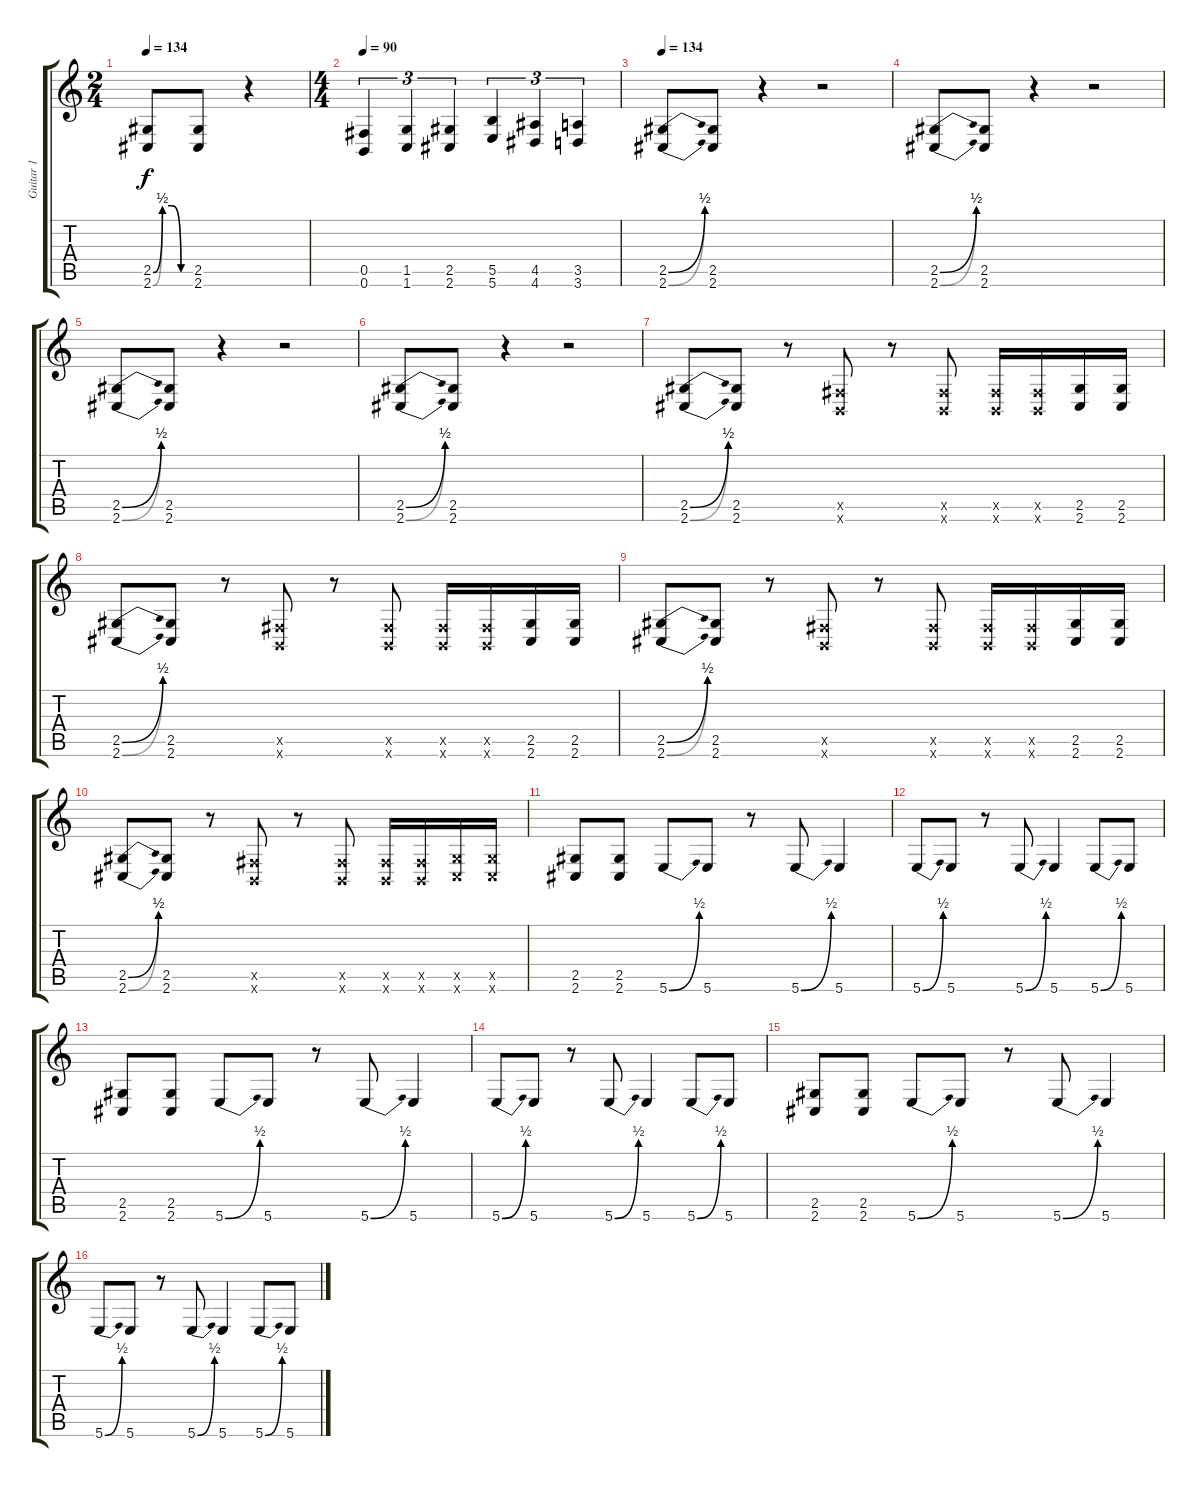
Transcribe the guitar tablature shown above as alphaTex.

\track ("Guitar 1 " "Guitar 1 ") {instrument overdrivenguitar}
\staff {score tabs}
\tuning (Db4 Ab3 E3 B2 Gb2 B1) {hide}
\ts (2 4)
\tempo 134
\clef g2
\ks c
(2.5{be (custom 0 0 15 2 30 2 45 0 60 0)} 2.6{be (custom 0 0 15 2 30 2 45 0 60 0)}).8{dy f} (2.5 2.6).8 r.4 |
\ts (4 4)
\tempo 80
\tempo 90
(0.5 0.6).4{tu (3 2)} (1.5 1.6).4{tu (3 2)} (2.5 2.6).4{tu (3 2)} (5.5 5.6).4{tu (3 2)} (4.5 4.6).4{tu (3 2)} (3.5 3.6).4{tu (3 2)} |
\tempo 134
(2.5{be (bend 0 0 60 2)} 2.6{be (bend 0 0 60 2)}).8 (2.5 2.6).8 r.4 r.2 |
(2.5{be (bend 0 0 60 2)} 2.6{be (bend 0 0 60 2)}).8 (2.5 2.6).8 r.4 r.2 |
(2.5{be (bend 0 0 60 2)} 2.6{be (bend 0 0 60 2)}).8 (2.5 2.6).8 r.4 r.2 |
(2.5{be (bend 0 0 60 2)} 2.6{be (bend 0 0 60 2)}).8 (2.5 2.6).8 r.4 r.2 |
(2.5{be (bend 0 0 60 2)} 2.6{be (bend 0 0 60 2)}).8 (2.5 2.6).8 r.8 (0.5{x} 0.6{x}).8 r.8 (0.5{x} 0.6{x}).8 (0.5{x} 0.6{x}).16 (0.5{x} 0.6{x}).16 (2.5 2.6).16 (2.5 2.6).16 |
(2.5{be (bend 0 0 60 2)} 2.6{be (bend 0 0 60 2)}).8 (2.5 2.6).8 r.8 (0.5{x} 0.6{x}).8 r.8 (0.5{x} 0.6{x}).8 (0.5{x} 0.6{x}).16 (0.5{x} 0.6{x}).16 (2.5 2.6).16 (2.5 2.6).16 |
(2.5{be (bend 0 0 60 2)} 2.6{be (bend 0 0 60 2)}).8 (2.5 2.6).8 r.8 (0.5{x} 0.6{x}).8 r.8 (0.5{x} 0.6{x}).8 (0.5{x} 0.6{x}).16 (0.5{x} 0.6{x}).16 (2.5 2.6).16 (2.5 2.6).16 |
(2.5{be (bend 0 0 60 2)} 2.6{be (bend 0 0 60 2)}).8 (2.5 2.6).8 r.8 (0.5{x} 0.6{x}).8 r.8 (0.5{x} 0.6{x}).8 (0.5{x} 0.6{x}).16 (0.5{x} 0.6{x}).16 (2.5{x} 2.6{x}).16 (2.5{x} 2.6{x}).16 |
(2.5 2.6).8 (2.5 2.6).8 5.6{be (bend 0 0 60 2)}.8 5.6.8 r.8 5.6{be (bend 0 0 60 2)}.8 5.6.4 |
5.6{be (bend 0 0 60 2)}.8 5.6.8 r.8 5.6{be (bend 0 0 60 2)}.8 5.6.4 5.6{be (bend 0 0 60 2)}.8 5.6.8 |
(2.5 2.6).8 (2.5 2.6).8 5.6{be (bend 0 0 60 2)}.8 5.6.8 r.8 5.6{be (bend 0 0 60 2)}.8 5.6.4 |
5.6{be (bend 0 0 60 2)}.8 5.6.8 r.8 5.6{be (bend 0 0 60 2)}.8 5.6.4 5.6{be (bend 0 0 60 2)}.8 5.6.8 |
(2.5 2.6).8 (2.5 2.6).8 5.6{be (bend 0 0 60 2)}.8 5.6.8 r.8 5.6{be (bend 0 0 60 2)}.8 5.6.4 |
5.6{be (bend 0 0 60 2)}.8 5.6.8 r.8 5.6{be (bend 0 0 60 2)}.8 5.6.4 5.6{be (bend 0 0 60 2)}.8 5.6.8
